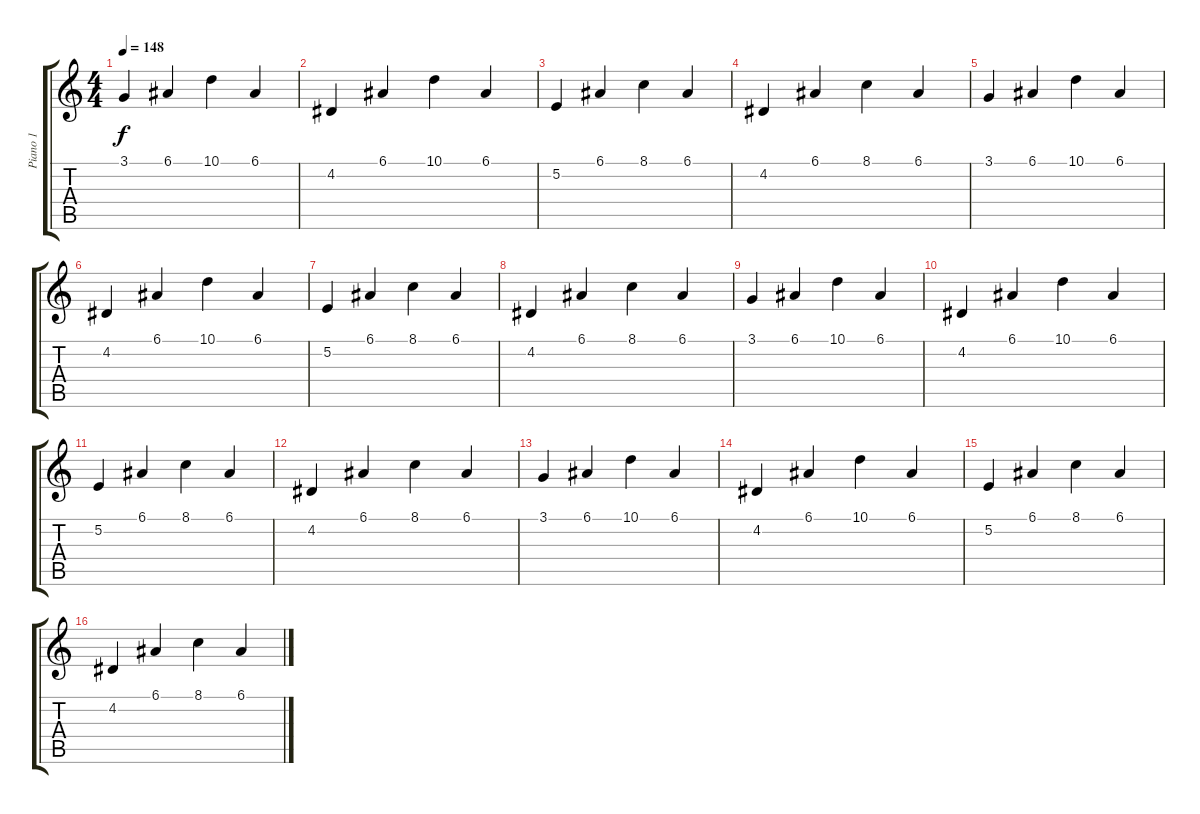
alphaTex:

\track ("Piano 1" "Piano 1") {instrument acousticgrandpiano}
\staff {score tabs}
\tuning (E4 B3 G3 D3 A2 E2) {hide}
\ts (4 4)
\tempo 148
\clef g2
\ks c
3.1.4{dy f} 6.1.4 10.1.4 6.1.4 |
4.2.4 6.1.4 10.1.4 6.1.4 |
5.2.4 6.1.4 8.1.4 6.1.4 |
4.2.4 6.1.4 8.1.4 6.1.4 |
3.1.4 6.1.4 10.1.4 6.1.4 |
4.2.4 6.1.4 10.1.4 6.1.4 |
5.2.4 6.1.4 8.1.4 6.1.4 |
4.2.4 6.1.4 8.1.4 6.1.4 |
3.1.4 6.1.4 10.1.4 6.1.4 |
4.2.4 6.1.4 10.1.4 6.1.4 |
5.2.4 6.1.4 8.1.4 6.1.4 |
4.2.4 6.1.4 8.1.4 6.1.4 |
3.1.4 6.1.4 10.1.4 6.1.4 |
4.2.4 6.1.4 10.1.4 6.1.4 |
5.2.4 6.1.4 8.1.4 6.1.4 |
4.2.4 6.1.4 8.1.4 6.1.4
